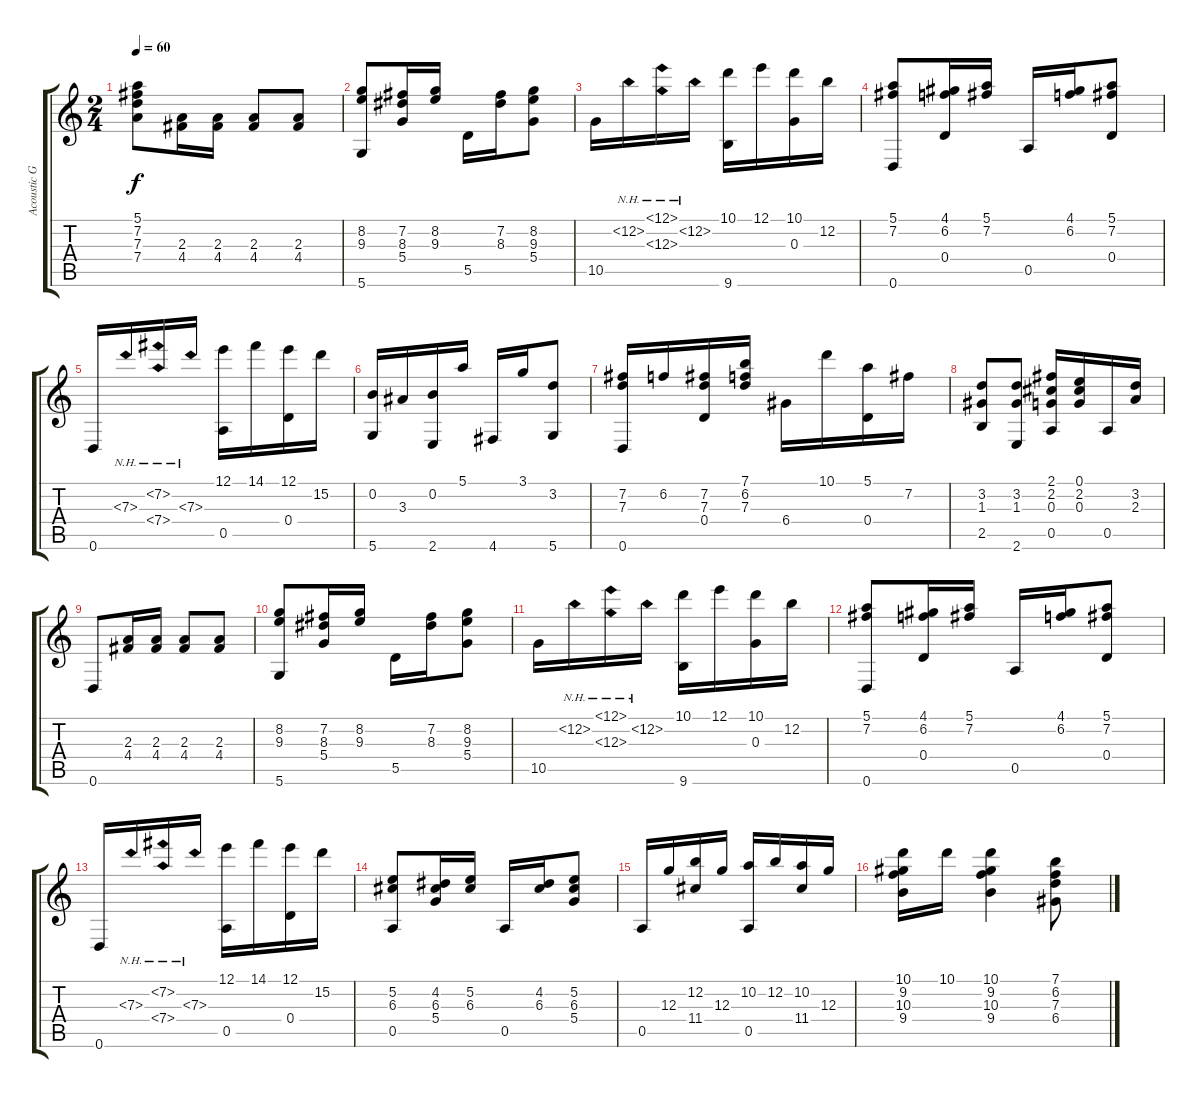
\track ("Acoustic Guitar" "Acoustic G") {instrument acousticguitarnylon}
\staff {score tabs}
\tuning (E4 B3 G3 D3 A2 D2) {hide}
\ts (2 4)
\tempo 60
\clef g2
\ks c
(5.1 7.2 7.3 7.4).8{dy f} (2.3 4.4).16 (2.3 4.4).16 (2.3 4.4).8 (2.3 4.4).8 |
(8.2 9.3 5.6).8 (7.2 8.3 5.4).16 (8.2 9.3).16 5.5.16 (7.2 8.3).16 (8.2 9.3 5.4).8 |
10.5.16 12.2{nh}.16 (12.1{nh} 12.3{nh}).16 12.2{nh}.16 (10.1 9.6).16 12.1.16 (10.1 0.3).16 12.2.16 |
(5.1 7.2 0.6).8 (4.1 6.2 0.4).16 (5.1 7.2).16 0.5.16 (4.1 6.2).16 (5.1 7.2 0.4).8 |
0.6.16 7.3{nh}.16 (7.2{nh} 7.4{nh}).16 7.3{nh}.16 (12.1 0.5).16 14.1.16 (12.1 0.4).16 15.2.16 |
(0.2 5.6).16 3.3.16 (0.2 2.6).16 5.1.16 4.6.16 3.1.16 (3.2 5.6).8 |
(7.2 7.3 0.6).16 6.2.16 (7.2 7.3 0.4).16 (7.1 6.2 7.3).16 6.4.16 10.1.16 (5.1 0.4).16 7.2.16 |
(3.2 1.3 2.5).8 (3.2 1.3 2.6).8 (2.1 2.2 0.3 0.5).16 (0.1 2.2 0.3).16 0.5.16 (3.2 2.3).16 |
0.6.8 (2.3 4.4).16 (2.3 4.4).16 (2.3 4.4).8 (2.3 4.4).8 |
(8.2 9.3 5.6).8 (7.2 8.3 5.4).16 (8.2 9.3).16 5.5.16 (7.2 8.3).16 (8.2 9.3 5.4).8 |
10.5.16 12.2{nh}.16 (12.1{nh} 12.3{nh}).16 12.2{nh}.16 (10.1 9.6).16 12.1.16 (10.1 0.3).16 12.2.16 |
(5.1 7.2 0.6).8 (4.1 6.2 0.4).16 (5.1 7.2).16 0.5.16 (4.1 6.2).16 (5.1 7.2 0.4).8 |
0.6.16 7.3{nh}.16 (7.2{nh} 7.4{nh}).16 7.3{nh}.16 (12.1 0.5).16 14.1.16 (12.1 0.4).16 15.2.16 |
(5.2 6.3 0.5).8 (4.2 6.3 5.4).16 (5.2 6.3).16 0.5.16 (4.2 6.3).16 (5.2 6.3 5.4).8 |
0.5.16 12.3.16 (12.2 11.4).16 12.3.16 (10.2 0.5).16 12.2.16 (10.2 11.4).16 12.3.16 |
(10.1 9.2 10.3 9.4).16 10.1.16 (10.1 9.2 10.3 9.4).4 (7.1 6.2 7.3 6.4).8
